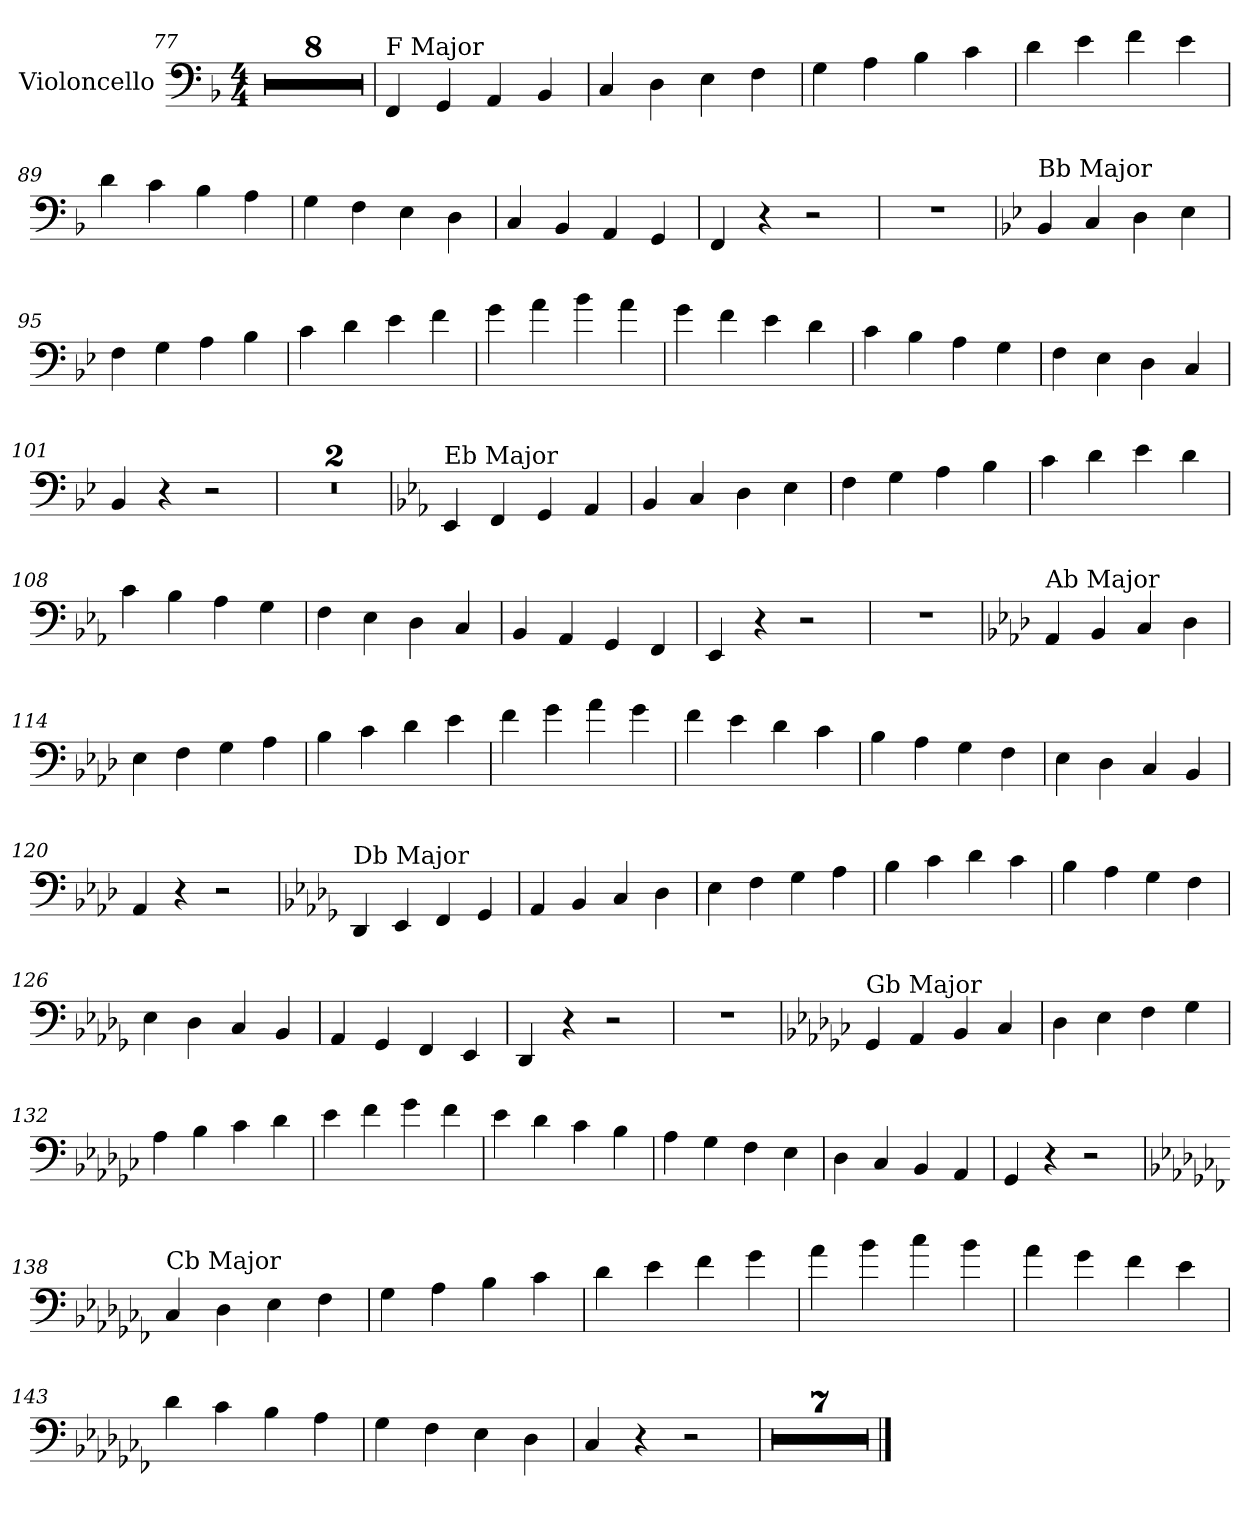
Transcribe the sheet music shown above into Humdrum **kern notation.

**kern
*part1
*staff1
*I"Violoncello
*I'Vlc.
*clefF4
*k[b-]
*F:
*M4/4
=77
1r
=78
1r
=79
1r
=80
1r
=81
1r
=82
1r
!!LO:LB:g=z
=83
1r
=84
1r
=85
!LO:TX:a:t=F Major
4FF/
4GG/
4AA/
4BB-/
=86
4C/
4D\
4E\
4F\
=87
4G\
4A\
4B-\
4c\
=88
4d\
4e\
4f\
4e\
=89
4d\
4c\
4B-\
4A\
=90
4G\
4F\
4E\
4D\
=91
4C/
4BB-/
4AA/
4GG/
=92
4FF/
4r
2r
!!LO:LB:g=z
=93
1r
=94
*k[b-e-]
*B-:
!LO:TX:a:t=Bb Major
4BB-/
4C/
4D\
4E-\
=95
4F\
4G\
4A\
4B-\
=96
4c\
4d\
4e-\
4f\
=97
4g\
4a\
4b-\
4a\
=98
4g\
4f\
4e-\
4d\
=99
4c\
4B-\
4A\
4G\
=100
4F\
4E-\
4D\
4C/
=101
4BB-/
4r
2r
=102
1r
!!LO:LB:g=z
=103
1r
=104
*k[b-e-a-]
*E-:
!LO:TX:a:t=Eb Major
4EE-/
4FF/
4GG/
4AA-/
=105
4BB-/
4C/
4D\
4E-\
=106
4F\
4G\
4A-\
4B-\
=107
4c\
4d\
4e-\
4d\
=108
4c\
4B-\
4A-\
4G\
=109
4F\
4E-\
4D\
4C/
=110
4BB-/
4AA-/
4GG/
4FF/
=111
4EE-/
4r
2r
!!LO:LB:g=z
=112
1r
=113
*k[b-e-a-d-]
*A-:
!LO:TX:a:t=Ab Major
4AA-/
4BB-/
4C/
4D-\
=114
4E-\
4F\
4G\
4A-\
=115
4B-\
4c\
4d-\
4e-\
=116
4f\
4g\
4a-\
4g\
=117
4f\
4e-\
4d-\
4c\
=118
4B-\
4A-\
4G\
4F\
=119
4E-\
4D-\
4C/
4BB-/
!!LO:LB:g=z
=120
4AA-/
4r
2r
=121
*k[b-e-a-d-g-]
*D-:
!LO:TX:a:t=Db Major
4DD-/
4EE-/
4FF/
4GG-/
=122
4AA-/
4BB-/
4C/
4D-\
=123
4E-\
4F\
4G-\
4A-\
=124
4B-\
4c\
4d-\
4c\
=125
4B-\
4A-\
4G-\
4F\
=126
4E-\
4D-\
4C/
4BB-/
=127
4AA-/
4GG-/
4FF/
4EE-/
!!LO:LB:g=z
=128
4DD-/
4r
2r
=129
1r
=130
*k[b-e-a-d-g-c-]
*G-:
!LO:TX:a:t=Gb Major
4GG-/
4AA-/
4BB-/
4C-/
=131
4D-\
4E-\
4F\
4G-\
=132
4A-\
4B-\
4c-\
4d-\
=133
4e-\
4f\
4g-\
4f\
=134
4e-\
4d-\
4c-\
4B-\
=135
4A-\
4G-\
4F\
4E-\
!!LO:LB:g=z
=136
4D-\
4C-/
4BB-/
4AA-/
=137
4GG-/
4r
2r
=138
*k[b-e-a-d-g-c-f-]
*C-:
!LO:TX:a:t=Cb Major
4C-/
4D-\
4E-\
4F-\
=139
4G-\
4A-\
4B-\
4c-\
=140
4d-\
4e-\
4f-\
4g-\
=141
4a-\
4b-\
4cc-\
4b-\
=142
4a-\
4g-\
4f-\
4e-\
!!LO:LB:g=z
=143
4d-\
4c-\
4B-\
4A-\
=144
4G-\
4F-\
4E-\
4D-\
=145
4C-/
4r
2r
=146
1r
=147
1r
=148
1r
=149
1r
=150
1r
=151
1r
=152
1r
==
*-
